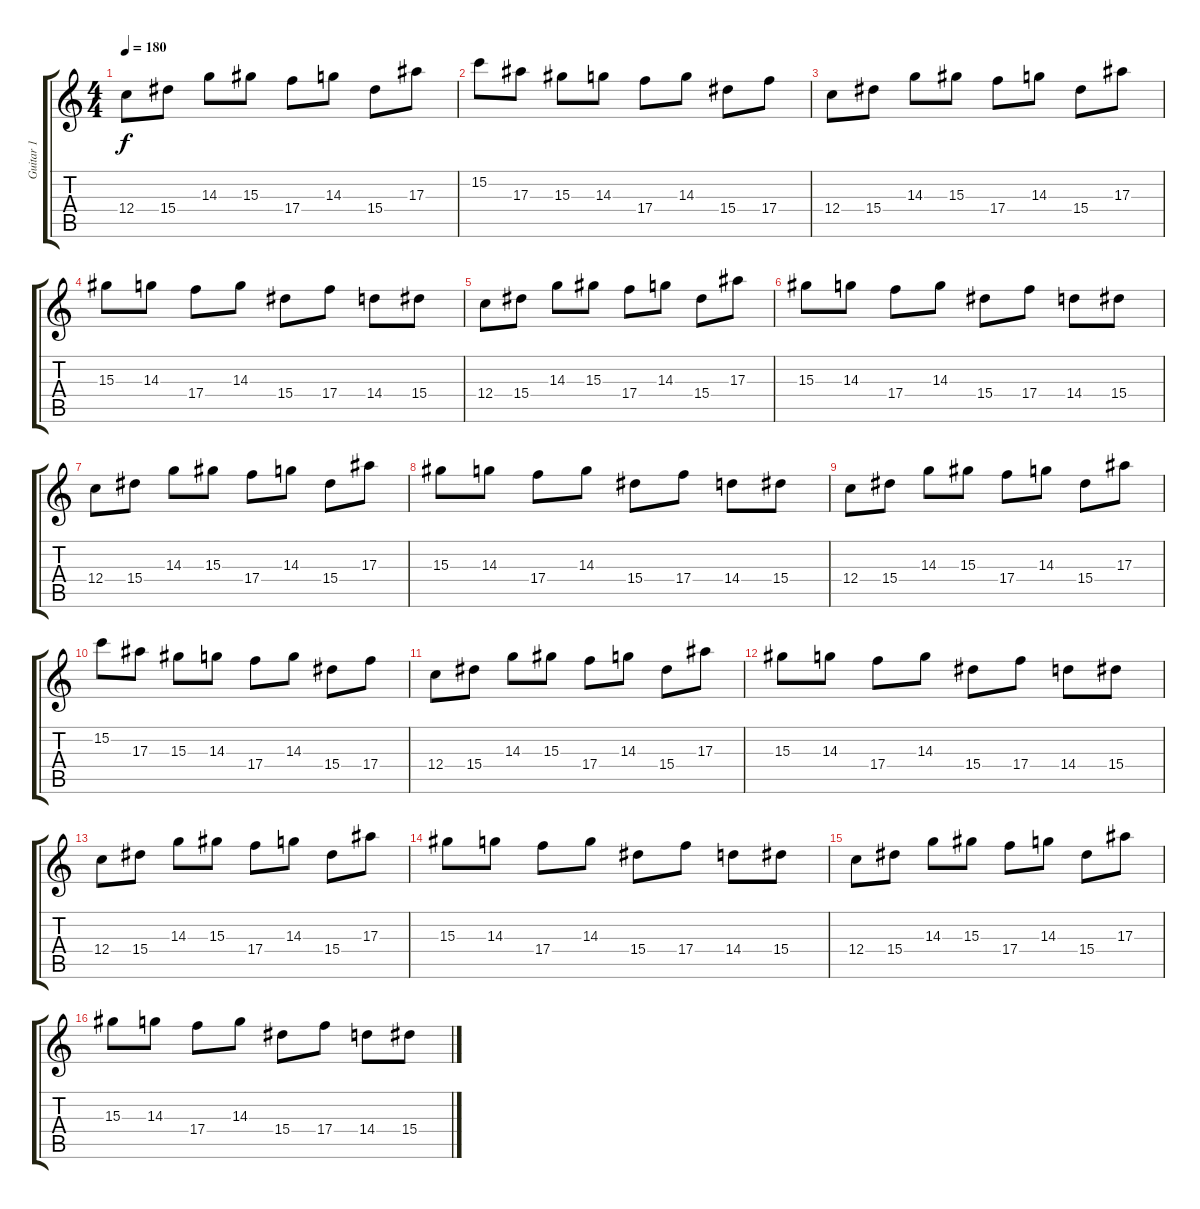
\track ("Guitar 1" "Guitar 1") {instrument distortionguitar}
\staff {score tabs}
\tuning (D4 A3 F3 C3 G2 C2) {hide}
\ts (4 4)
\tempo 180
\clef g2
\ks c
12.4.8{dy f} 15.4.8 14.3.8 15.3.8 17.4.8 14.3.8 15.4.8 17.3.8 |
15.2.8 17.3.8 15.3.8 14.3.8 17.4.8 14.3.8 15.4.8 17.4.8 |
12.4.8 15.4.8 14.3.8 15.3.8 17.4.8 14.3.8 15.4.8 17.3.8 |
15.3.8 14.3.8 17.4.8 14.3.8 15.4.8 17.4.8 14.4.8 15.4.8 |
12.4.8 15.4.8 14.3.8 15.3.8 17.4.8 14.3.8 15.4.8 17.3.8 |
15.3.8 14.3.8 17.4.8 14.3.8 15.4.8 17.4.8 14.4.8 15.4.8 |
12.4.8 15.4.8 14.3.8 15.3.8 17.4.8 14.3.8 15.4.8 17.3.8 |
15.3.8 14.3.8 17.4.8 14.3.8 15.4.8 17.4.8 14.4.8 15.4.8 |
12.4.8 15.4.8 14.3.8 15.3.8 17.4.8 14.3.8 15.4.8 17.3.8 |
15.2.8 17.3.8 15.3.8 14.3.8 17.4.8 14.3.8 15.4.8 17.4.8 |
12.4.8 15.4.8 14.3.8 15.3.8 17.4.8 14.3.8 15.4.8 17.3.8 |
15.3.8 14.3.8 17.4.8 14.3.8 15.4.8 17.4.8 14.4.8 15.4.8 |
12.4.8 15.4.8 14.3.8 15.3.8 17.4.8 14.3.8 15.4.8 17.3.8 |
15.3.8 14.3.8 17.4.8 14.3.8 15.4.8 17.4.8 14.4.8 15.4.8 |
12.4.8 15.4.8 14.3.8 15.3.8 17.4.8 14.3.8 15.4.8 17.3.8 |
15.3.8 14.3.8 17.4.8 14.3.8 15.4.8 17.4.8 14.4.8 15.4.8
